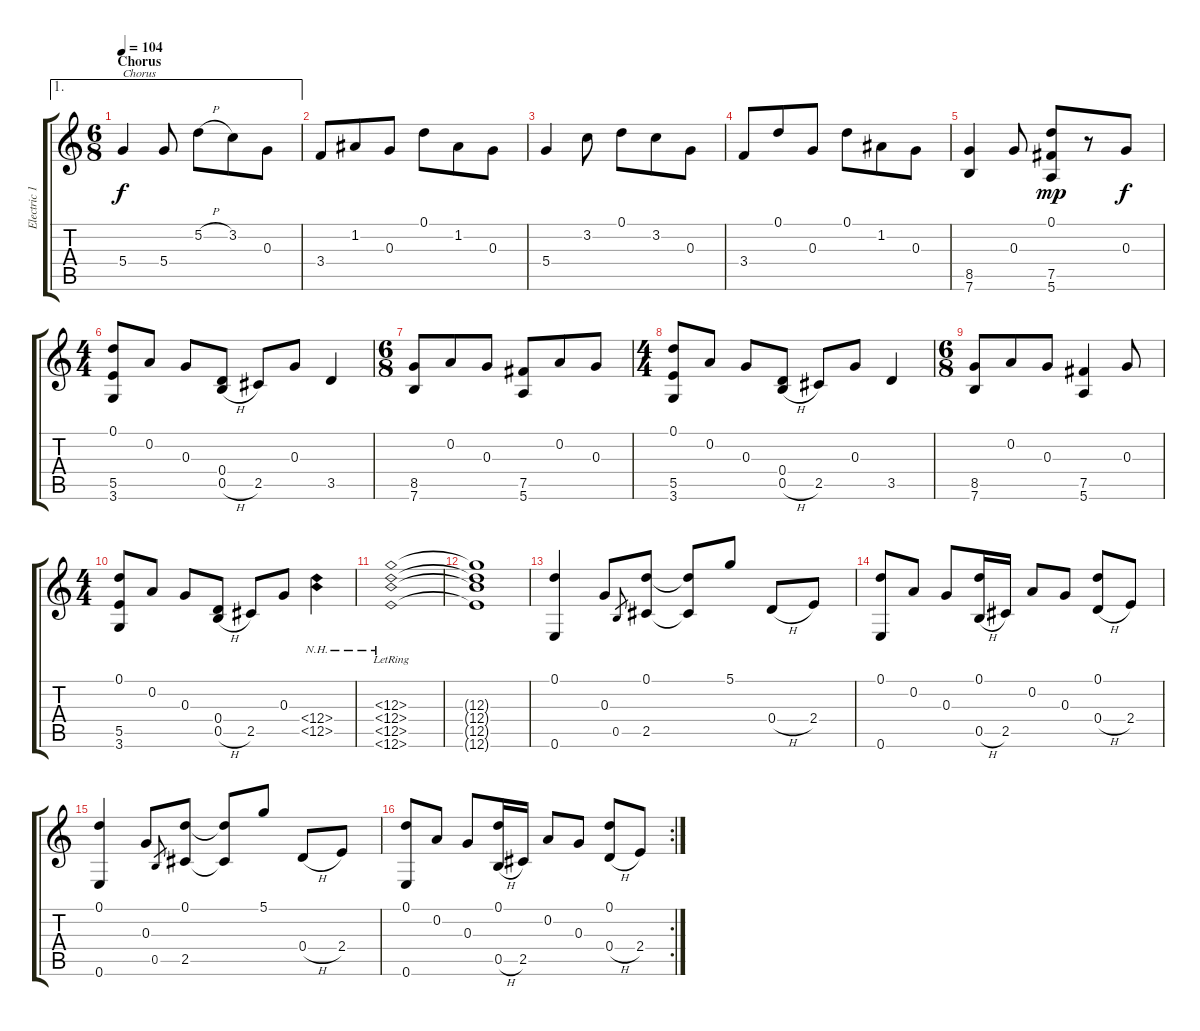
\track ("Electric 12 strings" "Electric 1") {instrument electricguitarclean}
\staff {score tabs}
\tuning (D4 A3 G3 D3 B2 E2) {hide}
\ae 1
\ts (6 8)
\section ("" "Chorus")
\tempo 104
\clef g2
\ks c
5.4.4{txt "Chorus" dy f} 5.4.8 5.2{h}.8 3.2.8 0.3.8 |
3.4.8 1.2.8 0.3.8 0.1.8 1.2.8 0.3.8 |
5.4.4 3.2.8 0.1.8 3.2.8 0.3.8 |
3.4.8 0.1.8 0.3.8 0.1.8 1.2.8 0.3.8 |
(8.5 7.6).4 0.3.8 (0.1 7.5 5.6).8{dy mp} r.8 0.3.8{dy f} |
\ts (4 4)
(0.1 5.5 3.6).8 0.2.8 0.3.8 (0.4 0.5{h}).8 2.5.8 0.3.8 3.5.4 |
\ts (6 8)
(8.5 7.6).8 0.2.8 0.3.8 (7.5 5.6).8 0.2.8 0.3.8 |
\ts (4 4)
(0.1 5.5 3.6).8 0.2.8 0.3.8 (0.4 0.5{h}).8 2.5.8 0.3.8 3.5.4 |
\ts (6 8)
(8.5 7.6).8 0.2.8 0.3.8 (7.5 5.6).4 0.3.8 |
\ts (4 4)
(0.1 5.5 3.6).8 0.2.8 0.3.8 (0.4 0.5{h}).8 2.5.8 0.3.8 (12.4{nh} 12.5{nh}).4 |
(12.3{nh lr} 12.4{nh lr} 12.5{nh lr} 12.6{nh lr}).1 |
(12.3{t} 12.4{t} 12.5{t} 12.6{t}).1 |
(0.1 0.6).4 0.3.8 0.5.8{gr} (0.1 2.5).8 (0.1{t} 2.5{t}).8 5.1.8 0.4{h}.8 2.4.8 |
(0.1 0.6).8 0.2.8 0.3.8 (0.1 0.5{h}).16 2.5.16 0.2.8 0.3.8 (0.1 0.4{h}).8 2.4.8 |
(0.1 0.6).4 0.3.8 0.5.8{gr} (0.1 2.5).8 (0.1{t} 2.5{t}).8 5.1.8 0.4{h}.8 2.4.8 |
\rc 2
(0.1 0.6).8 0.2.8 0.3.8 (0.1 0.5{h}).16 2.5.16 0.2.8 0.3.8 (0.1 0.4{h}).8 2.4.8
